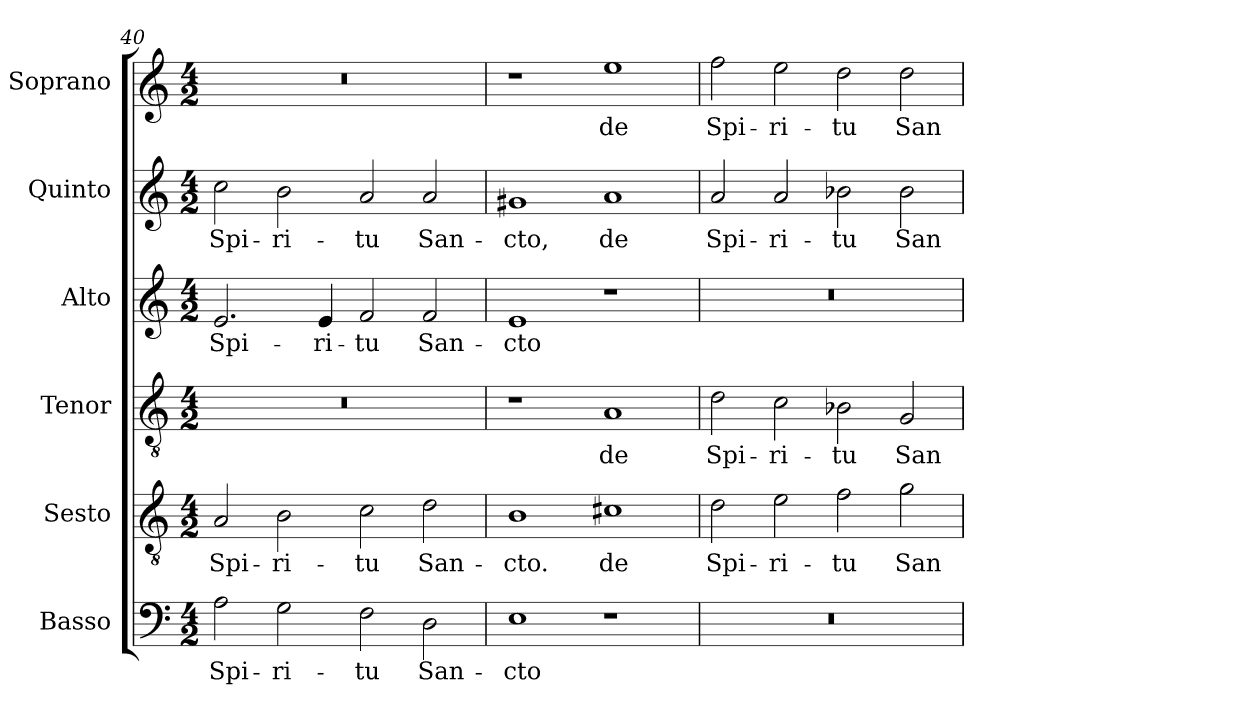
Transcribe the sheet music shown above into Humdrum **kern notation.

**kern	**text	**kern	**text	**kern	**text	**kern	**text	**kern	**text	**kern	**text
*part6	*part6	*part5	*part5	*part4	*part4	*part3	*part3	*part2	*part2	*part1	*part1
*staff6	*staff6	*staff5	*staff5	*staff4	*staff4	*staff3	*staff3	*staff2	*staff2	*staff1	*staff1
*I"Basso	*	*I"Sesto	*	*I"Tenor	*	*I"Alto	*	*I"Quinto	*	*I"Soprano	*
*	*	*I'T.	*	*I'T.	*	*I'A.	*	*	*	*I'Sop.	*
*clefF4	*	*clefGv2	*	*clefGv2	*	*clefG2	*	*clefG2	*	*clefG2	*
*	*	*ITrd7c12	*	*ITrd7c12	*	*	*	*	*	*	*
*k[]	*	*k[]	*	*k[]	*	*k[]	*	*k[]	*	*k[]	*
*C:	*	*C:	*	*C:	*	*C:	*	*C:	*	*C:	*
*M4/2	*	*M4/2	*	*M4/2	*	*M4/2	*	*M4/2	*	*M4/2	*
=40	=40	=40	=40	=40	=40	=40	=40	=40	=40	=40	=40
!	!LO:LY:b:color=#000000	!	!	!	!	!	!	!	!	!	!
!	!	!	!LO:LY:b:color=#000000	!LO:N:vis=1	!	!	!	!	!	!	!
!	!	!	!	!	!	!	!LO:LY:b:color=#000000	!	!	!	!
!	!	!	!	!	!	!	!	!	!LO:LY:b:color=#000000	!LO:N:vis=1	!
2Ai\	Spi-	2AAi/	Spi-	0r	.	2.ei/	Spi-	2cci\	Spi-	0r	.
!	!LO:LY:b:color=#000000	!	!	!	!	!	!	!	!	!	!
!	!	!	!LO:LY:b:color=#000000	!	!	!	!	!	!	!	!
!	!	!	!	!	!	!	!	!	!LO:LY:b:color=#000000	!	!
2Gi\	-ri-	2BBi\	-ri-	.	.	.	.	2bi\	-ri-	.	.
!	!	!	!	!	!	!	!LO:LY:b:color=#000000	!	!	!	!
.	.	.	.	.	.	4ei/	-ri-	.	.	.	.
!	!LO:LY:b:color=#000000	!	!	!	!	!	!	!	!	!	!
!	!	!	!LO:LY:b:color=#000000	!	!	!	!	!	!	!	!
!	!	!	!	!	!	!	!LO:LY:b:color=#000000	!	!	!	!
!	!	!	!	!	!	!	!	!	!LO:LY:b:color=#000000	!	!
2Fi\	-tu	2Ci\	-tu	.	.	2fi/	-tu	2ai/	-tu	.	.
!	!LO:LY:b:color=#000000	!	!	!	!	!	!	!	!	!	!
!	!	!	!LO:LY:b:color=#000000	!	!	!	!	!	!	!	!
!	!	!	!	!	!	!	!LO:LY:b:color=#000000	!	!	!	!
!	!	!	!	!	!	!	!	!	!LO:LY:b:color=#000000	!	!
2Di\	San-	2Di\	San-	.	.	2fi/	San-	2ai/	San-	.	.
=41	=41	=41	=41	=41	=41	=41	=41	=41	=41	=41	=41
!	!LO:LY:b:color=#000000	!	!	!	!	!	!	!	!	!	!
!	!	!	!LO:LY:b:color=#000000	!	!	!	!	!	!	!	!
!	!	!	!	!	!	!	!LO:LY:b:color=#000000	!	!	!	!
!	!	!	!	!	!	!	!	!	!LO:LY:b:color=#000000	!	!
1Ei	-cto	1BBi	-cto.	1r	.	1ei	-cto	1g#Xi	-cto,	1r	.
!	!	!	!LO:LY:b:color=#000000	!	!	!	!	!	!	!	!
!	!	!	!	!	!LO:LY:b:color=#000000	!	!	!	!	!	!
!	!	!	!	!	!	!	!	!	!LO:LY:b:color=#000000	!	!
!	!	!	!	!	!	!	!	!	!	!	!LO:LY:b:color=#000000
1r	.	1C#Xi	de	1AAi	de	1r	.	1ai	de	1eei	de
=42	=42	=42	=42	=42	=42	=42	=42	=42	=42	=42	=42
!LO:N:vis=1	!	!	!	!	!	!	!	!	!	!	!
!	!	!	!LO:LY:b:color=#000000	!	!	!	!	!	!	!	!
!	!	!	!	!	!LO:LY:b:color=#000000	!LO:N:vis=1	!	!	!	!	!
!	!	!	!	!	!	!	!	!	!LO:LY:b:color=#000000	!	!
!	!	!	!	!	!	!	!	!	!	!	!LO:LY:b:color=#000000
0r	.	2Di\	Spi-	2Di\	Spi-	0r	.	2ai/	Spi-	2ffi\	Spi-
!	!	!	!LO:LY:b:color=#000000	!	!	!	!	!	!	!	!
!	!	!	!	!	!LO:LY:b:color=#000000	!	!	!	!	!	!
!	!	!	!	!	!	!	!	!	!LO:LY:b:color=#000000	!	!
!	!	!	!	!	!	!	!	!	!	!	!LO:LY:b:color=#000000
.	.	2Ei\	-ri-	2Ci\	-ri-	.	.	2ai/	-ri-	2eei\	-ri-
!	!	!	!LO:LY:b:color=#000000	!	!	!	!	!	!	!	!
!	!	!	!	!	!LO:LY:b:color=#000000	!	!	!	!	!	!
!	!	!	!	!	!	!	!	!	!LO:LY:b:color=#000000	!	!
!	!	!	!	!	!	!	!	!	!	!	!LO:LY:b:color=#000000
.	.	2Fi\	-tu	2BB-Xi\	-tu	.	.	2b-Xi\	-tu	2ddi\	-tu
!	!	!	!LO:LY:b:color=#000000	!	!	!	!	!	!	!	!
!	!	!	!	!	!LO:LY:b:color=#000000	!	!	!	!	!	!
!	!	!	!	!	!	!	!	!	!LO:LY:b:color=#000000	!	!
!	!	!	!	!	!	!	!	!	!	!	!LO:LY:b:color=#000000
.	.	2Gi\	San-	2GGi/	San-	.	.	2b-i\	San-	2ddi\	San-
=	=	=	=	=	=	=	=	=	=	=	=
*-	*-	*-	*-	*-	*-	*-	*-	*-	*-	*-	*-
